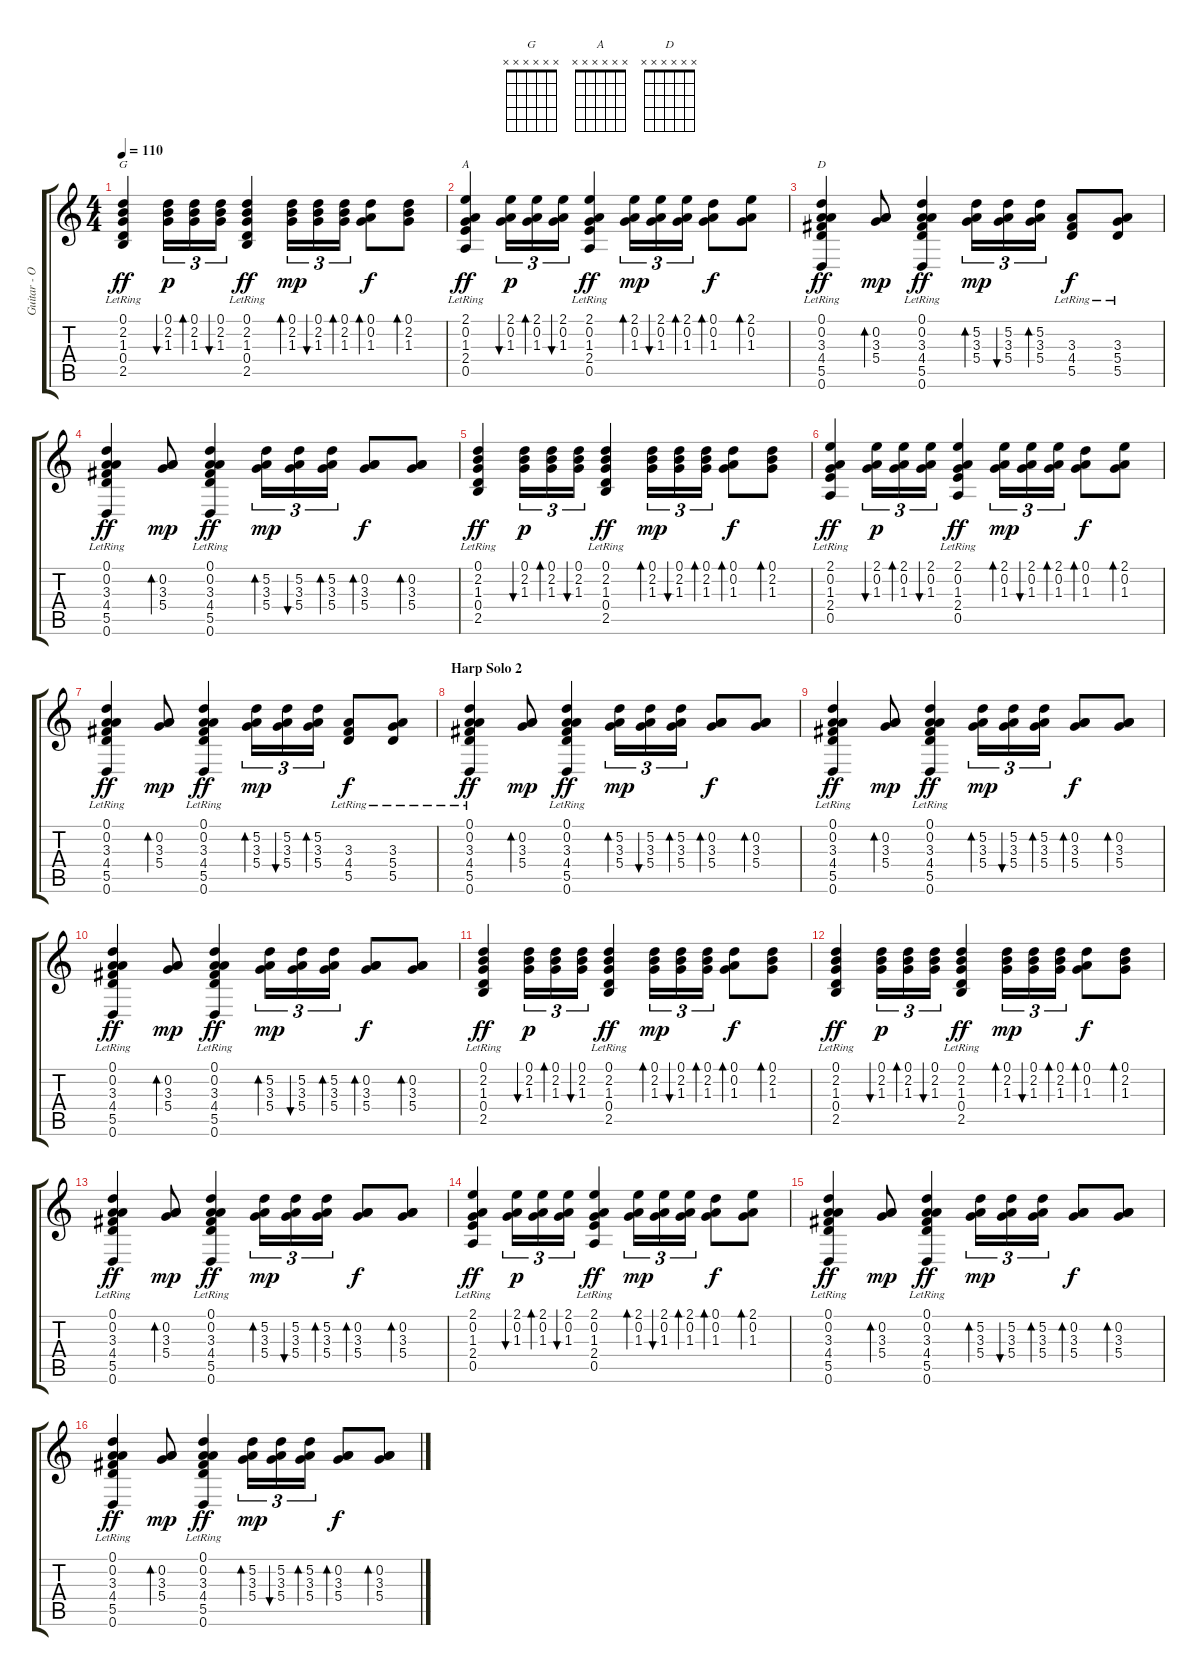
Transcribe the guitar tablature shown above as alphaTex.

\track ("Guitar - Open D" "Guitar - O") {instrument acousticguitarnylon}
\staff {score tabs}
\tuning (D4 A3 Gb3 D3 A2 D2) {hide}
\chord ("G" x x x x x x) {firstfret 0}
\chord ("A" x x x x x x) {firstfret 0}
\chord ("D" x x x x x x) {firstfret 0}
\ts (4 4)
\tempo 110
\clef g2
\ks c
(0.1{lr} 2.2{lr} 1.3{lr} 0.4{lr} 2.5{lr}).4{ch "G" dy ff} (0.1 2.2 1.3).16{tu (3 2) bu 30 dy p} (0.1 2.2 1.3).16{tu (3 2) bd 30} (0.1 2.2 1.3).16{tu (3 2) bu 30} (0.1{lr} 2.2{lr} 1.3{lr} 0.4{lr} 2.5{lr}).4{dy ff} (0.1 2.2 1.3).16{tu (3 2) bd 30 dy mp} (0.1 2.2 1.3).16{tu (3 2) bu 30} (0.1 2.2 1.3).16{tu (3 2) bd 30} (0.1 0.2 1.3).8{bd 30 dy f} (0.1 2.2 1.3).8{bd 30} |
(2.1 0.2{lr} 1.3{lr} 2.4{lr} 0.5{lr}).4{ch "A" dy ff} (2.1 0.2 1.3).16{tu (3 2) bu 30 dy p} (2.1 0.2 1.3).16{tu (3 2) bd 30} (2.1 0.2 1.3).16{tu (3 2) bu 30} (2.1{lr} 0.2{lr} 1.3{lr} 2.4{lr} 0.5{lr}).4{dy ff} (2.1 0.2 1.3).16{tu (3 2) bd 30 dy mp} (2.1 0.2 1.3).16{tu (3 2) bu 30} (2.1 0.2 1.3).16{tu (3 2) bd 30} (0.1 0.2 1.3).8{bd 30 dy f} (2.1 0.2 1.3).8{bd 30} |
(0.1{lr} 0.2{lr} 3.3{lr} 4.4{lr} 5.5{lr} 0.6{lr}).4{ch "D" dy ff} (0.2 3.3 5.4).8{bd 30 dy mp} (0.1{lr} 0.2{lr} 3.3{lr} 4.4{lr} 5.5{lr} 0.6{lr}).4{dy ff} (5.2 3.3 5.4).16{tu (3 2) bd 30 dy mp} (5.2 3.3 5.4).16{tu (3 2) bu 30} (5.2 3.3 5.4).16{tu (3 2) bd 30} (3.3{lr} 4.4{lr} 5.5{lr}).8{dy f} (3.3{lr} 5.4{lr} 5.5{lr}).8 |
(0.1{lr} 0.2{lr} 3.3{lr} 4.4{lr} 5.5{lr} 0.6{lr}).4{dy ff} (0.2 3.3 5.4).8{bd 30 dy mp} (0.1{lr} 0.2{lr} 3.3{lr} 4.4{lr} 5.5{lr} 0.6{lr}).4{dy ff} (5.2 3.3 5.4).16{tu (3 2) bd 30 dy mp} (5.2 3.3 5.4).16{tu (3 2) bu 30} (5.2 3.3 5.4).16{tu (3 2) bd 30} (0.2 3.3 5.4).8{bd 30 dy f} (0.2 3.3 5.4).8{bd 30} |
(0.1{lr} 2.2{lr} 1.3{lr} 0.4{lr} 2.5{lr}).4{dy ff} (0.1 2.2 1.3).16{tu (3 2) bu 30 dy p} (0.1 2.2 1.3).16{tu (3 2) bd 30} (0.1 2.2 1.3).16{tu (3 2) bu 30} (0.1{lr} 2.2{lr} 1.3{lr} 0.4{lr} 2.5{lr}).4{dy ff} (0.1 2.2 1.3).16{tu (3 2) bd 30 dy mp} (0.1 2.2 1.3).16{tu (3 2) bu 30} (0.1 2.2 1.3).16{tu (3 2) bd 30} (0.1 0.2 1.3).8{bd 30 dy f} (0.1 2.2 1.3).8{bd 30} |
(2.1 0.2{lr} 1.3{lr} 2.4{lr} 0.5{lr}).4{dy ff} (2.1 0.2 1.3).16{tu (3 2) bu 30 dy p} (2.1 0.2 1.3).16{tu (3 2) bd 30} (2.1 0.2 1.3).16{tu (3 2) bu 30} (2.1{lr} 0.2{lr} 1.3{lr} 2.4{lr} 0.5{lr}).4{dy ff} (2.1 0.2 1.3).16{tu (3 2) bd 30 dy mp} (2.1 0.2 1.3).16{tu (3 2) bu 30} (2.1 0.2 1.3).16{tu (3 2) bd 30} (0.1 0.2 1.3).8{bd 30 dy f} (2.1 0.2 1.3).8{bd 30} |
(0.1{lr} 0.2{lr} 3.3{lr} 4.4{lr} 5.5{lr} 0.6{lr}).4{dy ff} (0.2 3.3 5.4).8{bd 30 dy mp} (0.1{lr} 0.2{lr} 3.3{lr} 4.4{lr} 5.5{lr} 0.6{lr}).4{dy ff} (5.2 3.3 5.4).16{tu (3 2) bd 30 dy mp} (5.2 3.3 5.4).16{tu (3 2) bu 30} (5.2 3.3 5.4).16{tu (3 2) bd 30} (3.3{lr} 4.4{lr} 5.5{lr}).8{dy f} (3.3{lr} 5.4{lr} 5.5{lr}).8 |
\section ("" "Harp Solo 2")
(0.1{lr} 0.2{lr} 3.3{lr} 4.4{lr} 5.5{lr} 0.6{lr}).4{dy ff} (0.2 3.3 5.4).8{bd 30 dy mp} (0.1{lr} 0.2{lr} 3.3{lr} 4.4{lr} 5.5{lr} 0.6{lr}).4{dy ff} (5.2 3.3 5.4).16{tu (3 2) bd 30 dy mp} (5.2 3.3 5.4).16{tu (3 2) bu 30} (5.2 3.3 5.4).16{tu (3 2) bd 30} (0.2 3.3 5.4).8{bd 30 dy f} (0.2 3.3 5.4).8{bd 30} |
(0.1{lr} 0.2{lr} 3.3{lr} 4.4{lr} 5.5{lr} 0.6{lr}).4{dy ff} (0.2 3.3 5.4).8{bd 30 dy mp} (0.1{lr} 0.2{lr} 3.3{lr} 4.4{lr} 5.5{lr} 0.6{lr}).4{dy ff} (5.2 3.3 5.4).16{tu (3 2) bd 30 dy mp} (5.2 3.3 5.4).16{tu (3 2) bu 30} (5.2 3.3 5.4).16{tu (3 2) bd 30} (0.2 3.3 5.4).8{bd 30 dy f} (0.2 3.3 5.4).8{bd 30} |
(0.1{lr} 0.2{lr} 3.3{lr} 4.4{lr} 5.5{lr} 0.6{lr}).4{dy ff} (0.2 3.3 5.4).8{bd 30 dy mp} (0.1{lr} 0.2{lr} 3.3{lr} 4.4{lr} 5.5{lr} 0.6{lr}).4{dy ff} (5.2 3.3 5.4).16{tu (3 2) bd 30 dy mp} (5.2 3.3 5.4).16{tu (3 2) bu 30} (5.2 3.3 5.4).16{tu (3 2) bd 30} (0.2 3.3 5.4).8{bd 30 dy f} (0.2 3.3 5.4).8{bd 30} |
(0.1{lr} 2.2{lr} 1.3{lr} 0.4{lr} 2.5{lr}).4{dy ff} (0.1 2.2 1.3).16{tu (3 2) bu 30 dy p} (0.1 2.2 1.3).16{tu (3 2) bd 30} (0.1 2.2 1.3).16{tu (3 2) bu 30} (0.1{lr} 2.2{lr} 1.3{lr} 0.4{lr} 2.5{lr}).4{dy ff} (0.1 2.2 1.3).16{tu (3 2) bd 30 dy mp} (0.1 2.2 1.3).16{tu (3 2) bu 30} (0.1 2.2 1.3).16{tu (3 2) bd 30} (0.1 0.2 1.3).8{bd 30 dy f} (0.1 2.2 1.3).8{bd 30} |
(0.1{lr} 2.2{lr} 1.3{lr} 0.4{lr} 2.5{lr}).4{dy ff} (0.1 2.2 1.3).16{tu (3 2) bu 30 dy p} (0.1 2.2 1.3).16{tu (3 2) bd 30} (0.1 2.2 1.3).16{tu (3 2) bu 30} (0.1{lr} 2.2{lr} 1.3{lr} 0.4{lr} 2.5{lr}).4{dy ff} (0.1 2.2 1.3).16{tu (3 2) bd 30 dy mp} (0.1 2.2 1.3).16{tu (3 2) bu 30} (0.1 2.2 1.3).16{tu (3 2) bd 30} (0.1 0.2 1.3).8{bd 30 dy f} (0.1 2.2 1.3).8{bd 30} |
(0.1{lr} 0.2{lr} 3.3{lr} 4.4{lr} 5.5{lr} 0.6{lr}).4{dy ff} (0.2 3.3 5.4).8{bd 30 dy mp} (0.1{lr} 0.2{lr} 3.3{lr} 4.4{lr} 5.5{lr} 0.6{lr}).4{dy ff} (5.2 3.3 5.4).16{tu (3 2) bd 30 dy mp} (5.2 3.3 5.4).16{tu (3 2) bu 30} (5.2 3.3 5.4).16{tu (3 2) bd 30} (0.2 3.3 5.4).8{bd 30 dy f} (0.2 3.3 5.4).8{bd 30} |
(2.1 0.2{lr} 1.3{lr} 2.4{lr} 0.5{lr}).4{dy ff} (2.1 0.2 1.3).16{tu (3 2) bu 30 dy p} (2.1 0.2 1.3).16{tu (3 2) bd 30} (2.1 0.2 1.3).16{tu (3 2) bu 30} (2.1{lr} 0.2{lr} 1.3{lr} 2.4{lr} 0.5{lr}).4{dy ff} (2.1 0.2 1.3).16{tu (3 2) bd 30 dy mp} (2.1 0.2 1.3).16{tu (3 2) bu 30} (2.1 0.2 1.3).16{tu (3 2) bd 30} (0.1 0.2 1.3).8{bd 30 dy f} (2.1 0.2 1.3).8{bd 30} |
(0.1{lr} 0.2{lr} 3.3{lr} 4.4{lr} 5.5{lr} 0.6{lr}).4{dy ff} (0.2 3.3 5.4).8{bd 30 dy mp} (0.1{lr} 0.2{lr} 3.3{lr} 4.4{lr} 5.5{lr} 0.6{lr}).4{dy ff} (5.2 3.3 5.4).16{tu (3 2) bd 30 dy mp} (5.2 3.3 5.4).16{tu (3 2) bu 30} (5.2 3.3 5.4).16{tu (3 2) bd 30} (0.2 3.3 5.4).8{bd 30 dy f} (0.2 3.3 5.4).8{bd 30} |
(0.1{lr} 0.2{lr} 3.3{lr} 4.4{lr} 5.5{lr} 0.6{lr}).4{dy ff} (0.2 3.3 5.4).8{bd 30 dy mp} (0.1{lr} 0.2{lr} 3.3{lr} 4.4{lr} 5.5{lr} 0.6{lr}).4{dy ff} (5.2 3.3 5.4).16{tu (3 2) bd 30 dy mp} (5.2 3.3 5.4).16{tu (3 2) bu 30} (5.2 3.3 5.4).16{tu (3 2) bd 30} (0.2 3.3 5.4).8{bd 30 dy f} (0.2 3.3 5.4).8{bd 30}
